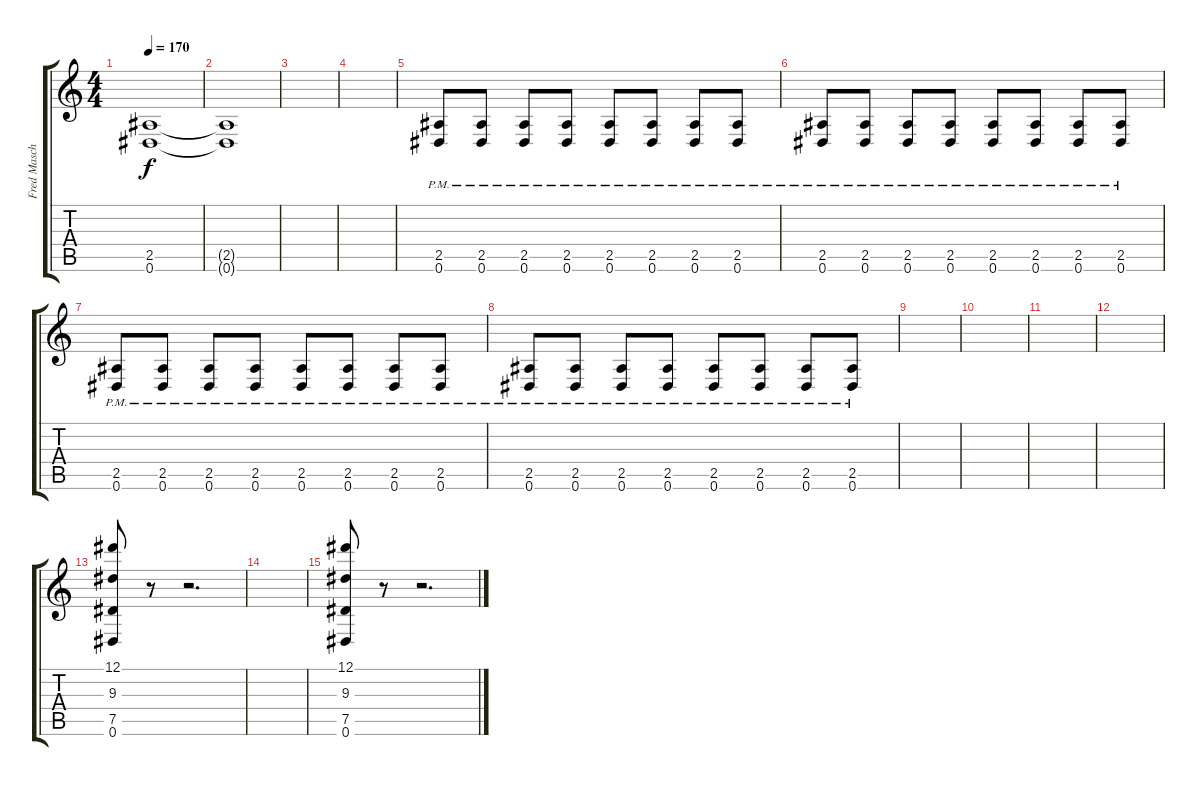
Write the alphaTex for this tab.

\track ("Fred Mascherino - Guitar" "Fred Masch") {instrument distortionguitar}
\staff {score tabs}
\tuning (Eb4 Bb3 Gb3 Db3 Ab2 Eb2) {hide}
\ts (4 4)
\tempo 170
\clef g2
\ks c
(2.5 0.6).1{dy f volume 0} |
(2.5{t} 0.6{t}).1 |
|
|
(2.5{pm} 0.6{pm}).8{volume 7} (2.5{pm} 0.6{pm}).8{volume 13} (2.5{pm} 0.6{pm}).8 (2.5{pm} 0.6{pm}).8 (2.5{pm} 0.6{pm}).8 (2.5{pm} 0.6{pm}).8 (2.5{pm} 0.6{pm}).8 (2.5{pm} 0.6{pm}).8 |
(2.5{pm} 0.6{pm}).8 (2.5{pm} 0.6{pm}).8 (2.5{pm} 0.6{pm}).8 (2.5{pm} 0.6{pm}).8 (2.5{pm} 0.6{pm}).8 (2.5{pm} 0.6{pm}).8 (2.5{pm} 0.6{pm}).8 (2.5{pm} 0.6{pm}).8 |
(2.5{pm} 0.6{pm}).8 (2.5{pm} 0.6{pm}).8 (2.5{pm} 0.6{pm}).8 (2.5{pm} 0.6{pm}).8 (2.5{pm} 0.6{pm}).8 (2.5{pm} 0.6{pm}).8 (2.5{pm} 0.6{pm}).8 (2.5{pm} 0.6{pm}).8 |
(2.5{pm} 0.6{pm}).8 (2.5{pm} 0.6{pm}).8 (2.5{pm} 0.6{pm}).8 (2.5{pm} 0.6{pm}).8 (2.5{pm} 0.6{pm}).8 (2.5{pm} 0.6{pm}).8 (2.5{pm} 0.6{pm}).8 (2.5{pm} 0.6{pm}).8 |
|
|
|
|
(12.1 9.3 7.5 0.6).8 r.8 r.2{d} |
|
(12.1 9.3 7.5 0.6).8 r.8 r.2{d}
